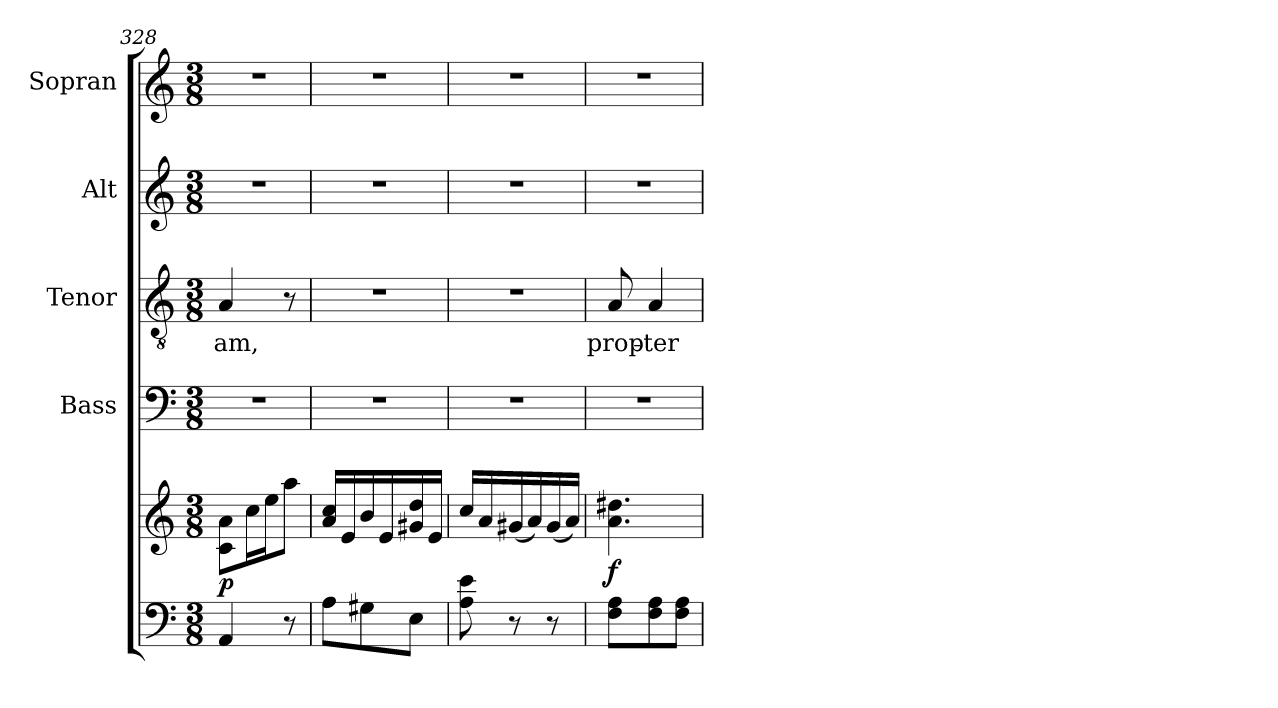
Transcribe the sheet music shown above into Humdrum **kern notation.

**kern	**kern	**dynam	**kern	**kern	**text	**kern	**kern
*part5	*part5	*part5	*part4	*part3	*part3	*part2	*part1
*staff6	*staff5	*staff5/6	*staff4	*staff3	*staff3	*staff2	*staff1
*	*	*	*I"Bass	*I"Tenor	*	*I"Alt	*I"Sopran
*	*	*	*I'B.	*I'T.	*	*I'A.	*I'S.
*clefF4	*clefG2	*	*clefF4	*clefGv2	*	*clefG2	*clefG2
*k[]	*k[]	*	*k[]	*k[]	*	*k[]	*k[]
*C:	*C:	*	*C:	*C:	*	*C:	*C:
*M3/8	*M3/8	*	*M3/8	*M3/8	*	*M3/8	*M3/8
=328	=328	=328	=328	=328	=328	=328	=328
!	!	!LO:DY:b	!	!	!LO:LY:b	!	!
4AA/	8c\ 8a\L	p	4.r	4A/	-am,	4.r	4.r
.	16cc\L	.	.	.	.	.	.
.	16ee\J	.	.	.	.	.	.
8r	8aa\J	.	.	8r	.	.	.
=329	=329	=329	=329	=329	=329	=329	=329
8A\L	16a/ 16cc/LL	.	4.r	4.r	.	4.r	4.r
.	16e/	.	.	.	.	.	.
8G#X\	16b/	.	.	.	.	.	.
.	16e/	.	.	.	.	.	.
8E\J	16g#X/ 16dd/	.	.	.	.	.	.
.	16e/JJ	.	.	.	.	.	.
=330	=330	=330	=330	=330	=330	=330	=330
8A\ 8e\	16cc/LL	.	4.r	4.r	.	4.r	4.r
.	16a/	.	.	.	.	.	.
8r	(<16g#X/	.	.	.	.	.	.
.	16a/)	.	.	.	.	.	.
8r	(<16g#/	.	.	.	.	.	.
.	16a/JJ)	.	.	.	.	.	.
=331	=331	=331	=331	=331	=331	=331	=331
!	!	!LO:DY:b	!	!	!LO:LY:b	!	!
8F\ 8A\L	4.a\ 4.dd#X\	f	4.r	8A/	prop-	4.r	4.r
!	!	!	!	!	!LO:LY:b	!	!
8F\ 8A\	.	.	.	4A/	-ter	.	.
8F\ 8A\J	.	.	.	.	.	.	.
=	=	=	=	=	=	=	=
*-	*-	*-	*-	*-	*-	*-	*-
